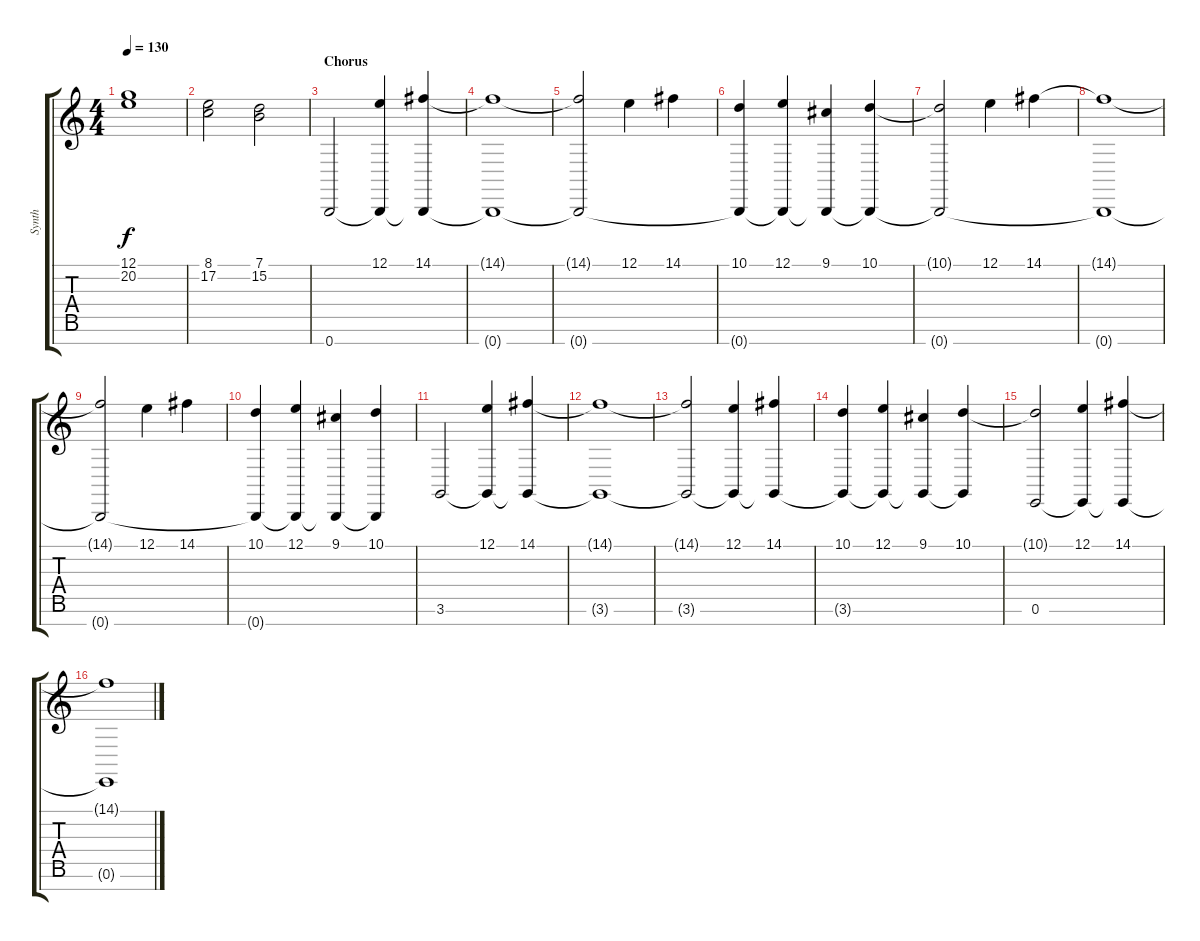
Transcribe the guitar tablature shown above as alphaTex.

\track ("Synth" "Synth") {instrument synthstrings2}
\staff {score tabs}
\tuning (E4 B3 G3 D3 A2 E2 B1) {hide}
\ts (4 4)
\tempo 130
\clef g2
\ks c
(12.1 20.2).1{dy f} |
(8.1 17.2).2 (7.1 15.2).2 |
\section ("" "Chorus")
0.7.2{volume 15} (12.1 0.7{t}).4 (14.1 0.7{t}).4 |
(14.1{t} 0.7{t}).1 |
(14.1{t} 0.7{t}).2 12.1.4 14.1.4 |
(10.1 0.7{t}).4 (12.1 0.7{t}).4 (9.1 0.7{t}).4 (10.1 0.7{t}).4 |
(10.1{t} 0.7{t}).2 12.1.4 14.1.4 |
(14.1{t} 0.7{t}).1 |
(14.1{t} 0.7{t}).2 12.1.4 14.1.4 |
(10.1 0.7{t}).4 (12.1 0.7{t}).4 (9.1 0.7{t}).4 (10.1 0.7{t}).4 |
3.6.2 (12.1 3.6{t}).4 (14.1 3.6{t}).4 |
(14.1{t} 3.6{t}).1 |
(14.1{t} 3.6{t}).2 (12.1 3.6{t}).4 (14.1 3.6{t}).4 |
(10.1 3.6{t}).4 (12.1 3.6{t}).4 (9.1 3.6{t}).4 (10.1 3.6{t}).4 |
(10.1{t} 0.6).2 (12.1 0.6{t}).4 (14.1 0.6{t}).4 |
(14.1{t} 0.6{t}).1
